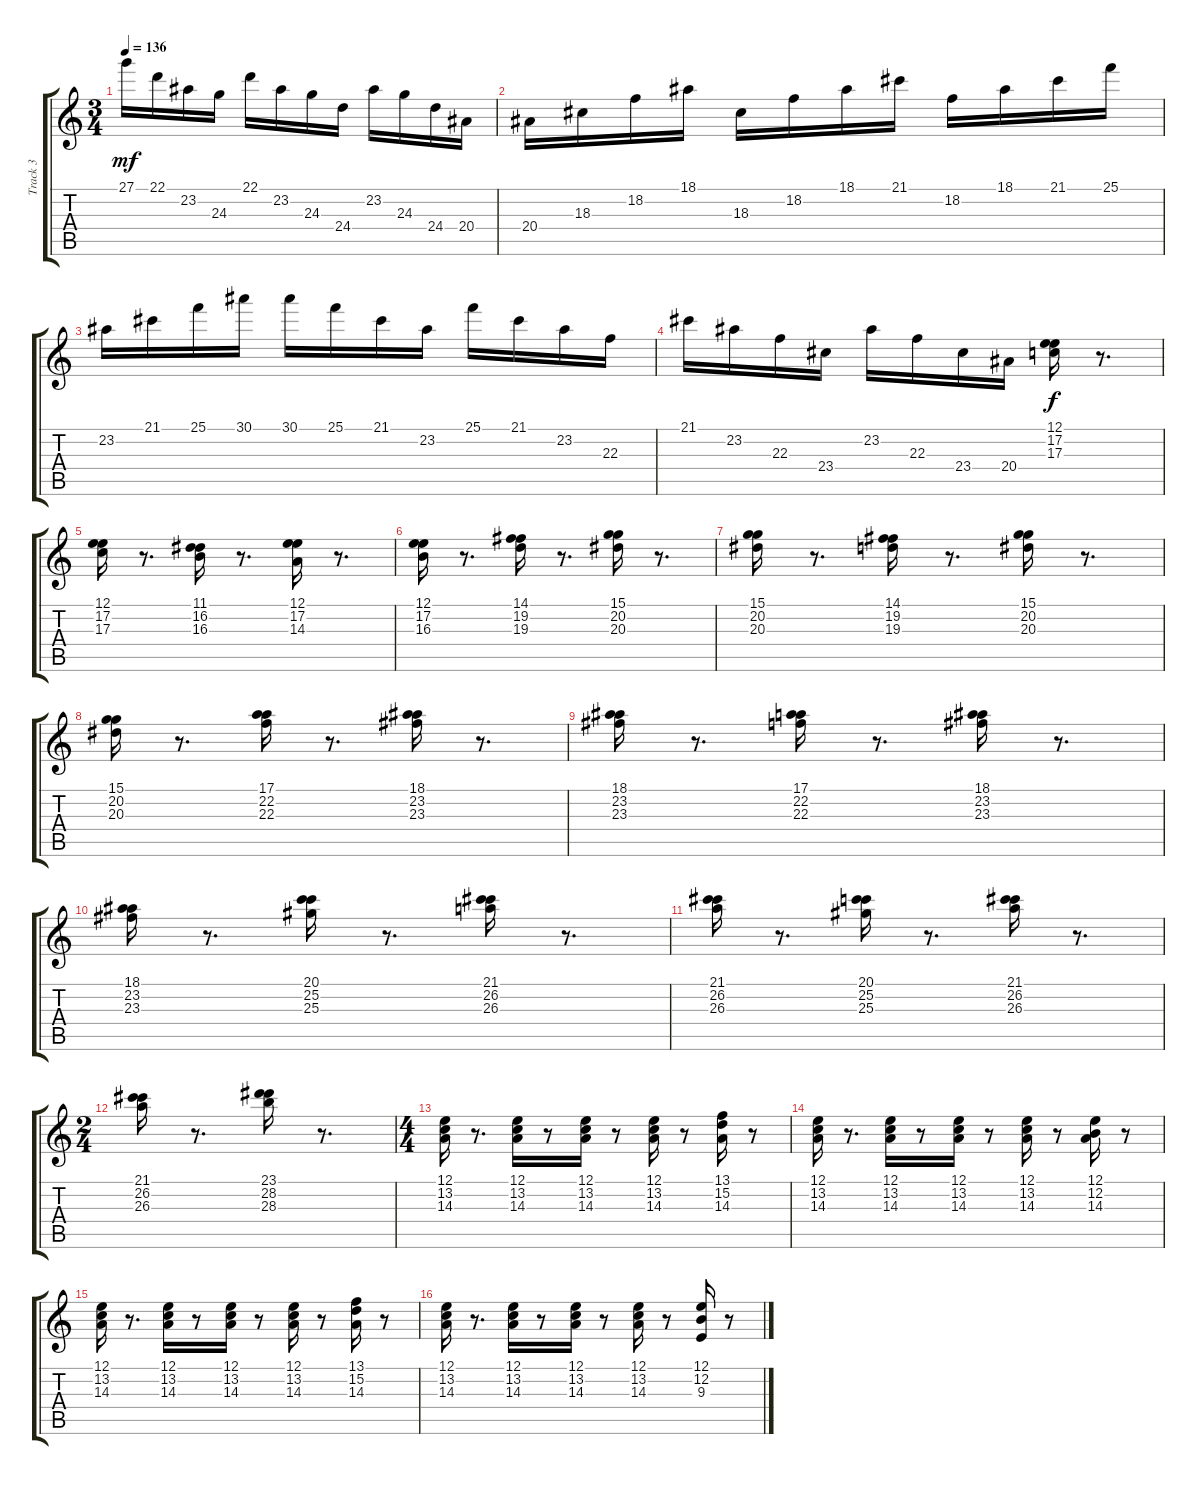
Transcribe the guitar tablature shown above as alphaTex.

\track ("Track 3" "Track 3") {instrument acousticgrandpiano}
\staff {score tabs}
\tuning (E4 B3 G3 D3 A2 E2) {hide}
\ts (3 4)
\tempo 136
\clef g2
\ks c
27.1.16{dy mf} 22.1.16 23.2.16 24.3.16 22.1.16 23.2.16 24.3.16 24.4.16 23.2.16 24.3.16 24.4.16 20.4.16 |
20.4.16 18.3.16 18.2.16 18.1.16 18.3.16 18.2.16 18.1.16 21.1.16 18.2.16 18.1.16 21.1.16 25.1.16 |
23.2.16 21.1.16 25.1.16 30.1.16 30.1.16 25.1.16 21.1.16 23.2.16 25.1.16 21.1.16 23.2.16 22.3.16 |
21.1.16 23.2.16 22.3.16 23.4.16 23.2.16 22.3.16 23.4.16 20.4.16 (12.1 17.2 17.3).16{dy f instrument acousticgrandpiano} r.8{d} |
(12.1 17.2 17.3).16 r.8{d} (11.1 16.2 16.3).16 r.8{d} (12.1 17.2 14.3).16 r.8{d} |
(12.1 17.2 16.3).16 r.8{d} (14.1 19.2 19.3).16 r.8{d} (15.1 20.2 20.3).16 r.8{d} |
(15.1 20.2 20.3).16 r.8{d} (14.1 19.2 19.3).16 r.8{d} (15.1 20.2 20.3).16 r.8{d} |
(15.1 20.2 20.3).16 r.8{d} (17.1 22.2 22.3).16 r.8{d} (18.1 23.2 23.3).16 r.8{d} |
(18.1 23.2 23.3).16 r.8{d} (17.1 22.2 22.3).16 r.8{d} (18.1 23.2 23.3).16 r.8{d} |
(18.1 23.2 23.3).16 r.8{d} (20.1 25.2 25.3).16 r.8{d} (21.1 26.2 26.3).16 r.8{d} |
(21.1 26.2 26.3).16 r.8{d} (20.1 25.2 25.3).16 r.8{d} (21.1 26.2 26.3).16 r.8{d} |
\ts (2 4)
(21.1 26.2 26.3).16 r.8{d} (23.1 28.2 28.3).16 r.8{d} |
\ts (4 4)
(12.1 13.2 14.3).16 r.8{d} (12.1 13.2 14.3).16 r.8 (12.1 13.2 14.3).16 r.8 (12.1 13.2 14.3).16 r.8 (13.1 15.2 14.3).16 r.8 |
(12.1 13.2 14.3).16 r.8{d} (12.1 13.2 14.3).16 r.8 (12.1 13.2 14.3).16 r.8 (12.1 13.2 14.3).16 r.8 (12.1 12.2 14.3).16 r.8 |
(12.1 13.2 14.3).16 r.8{d} (12.1 13.2 14.3).16 r.8 (12.1 13.2 14.3).16 r.8 (12.1 13.2 14.3).16 r.8 (13.1 15.2 14.3).16 r.8 |
(12.1 13.2 14.3).16 r.8{d} (12.1 13.2 14.3).16 r.8 (12.1 13.2 14.3).16 r.8 (12.1 13.2 14.3).16 r.8 (12.1 12.2 9.3).16 r.8
